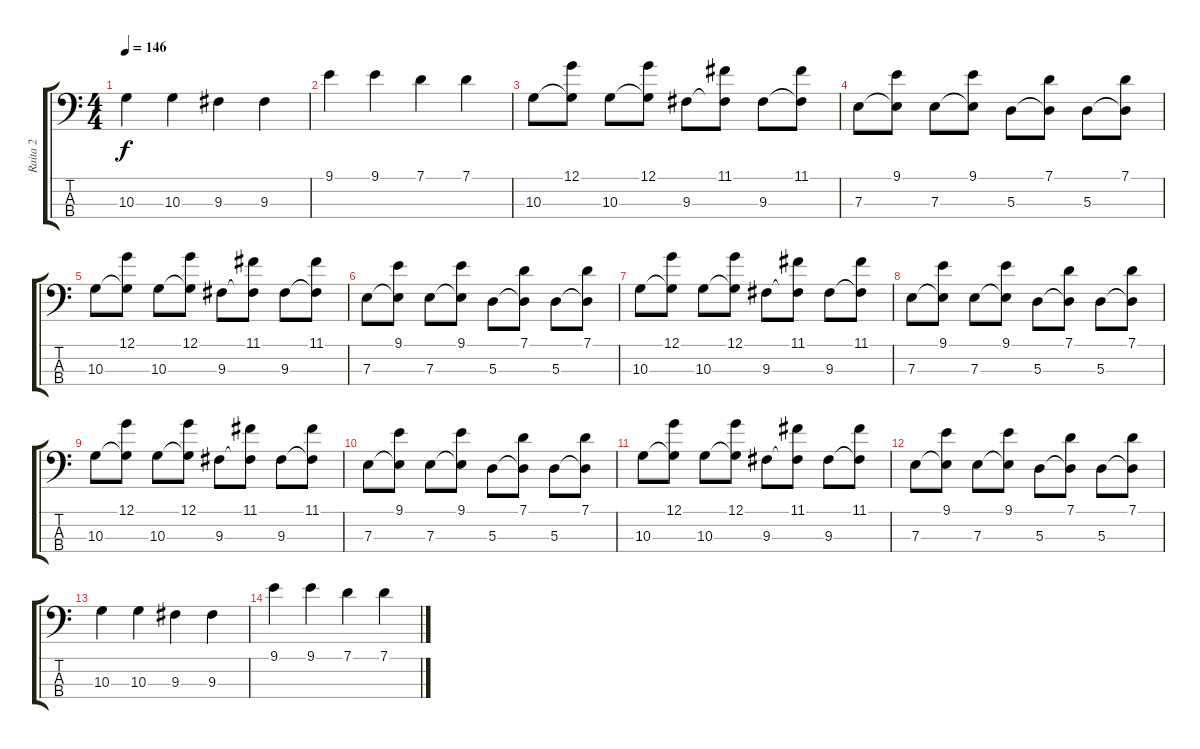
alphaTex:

\track ("Raita 2" "Raita 2") {instrument electricbassfinger}
\staff {score tabs}
\tuning (G2 D2 A1 E1) {hide}
\ts (4 4)
\tempo 146
\clef f4
\ks c
10.3.4{dy f} 10.3.4 9.3.4 9.3.4 |
9.1.4 9.1.4 7.1.4 7.1.4 |
10.3.8 (12.1 10.3{t}).8 10.3.8 (12.1 10.3{t}).8 9.3.8 (11.1 9.3{t}).8 9.3.8 (11.1 9.3{t}).8 |
7.3.8 (9.1 7.3{t}).8 7.3.8 (9.1 7.3{t}).8 5.3.8 (7.1 5.3{t}).8 5.3.8 (7.1 5.3{t}).8 |
10.3.8 (12.1 10.3{t}).8 10.3.8 (12.1 10.3{t}).8 9.3.8 (11.1 9.3{t}).8 9.3.8 (11.1 9.3{t}).8 |
7.3.8 (9.1 7.3{t}).8 7.3.8 (9.1 7.3{t}).8 5.3.8 (7.1 5.3{t}).8 5.3.8 (7.1 5.3{t}).8 |
10.3.8 (12.1 10.3{t}).8 10.3.8 (12.1 10.3{t}).8 9.3.8 (11.1 9.3{t}).8 9.3.8 (11.1 9.3{t}).8 |
7.3.8 (9.1 7.3{t}).8 7.3.8 (9.1 7.3{t}).8 5.3.8 (7.1 5.3{t}).8 5.3.8 (7.1 5.3{t}).8 |
10.3.8 (12.1 10.3{t}).8 10.3.8 (12.1 10.3{t}).8 9.3.8 (11.1 9.3{t}).8 9.3.8 (11.1 9.3{t}).8 |
7.3.8 (9.1 7.3{t}).8 7.3.8 (9.1 7.3{t}).8 5.3.8 (7.1 5.3{t}).8 5.3.8 (7.1 5.3{t}).8 |
10.3.8 (12.1 10.3{t}).8 10.3.8 (12.1 10.3{t}).8 9.3.8 (11.1 9.3{t}).8 9.3.8 (11.1 9.3{t}).8 |
7.3.8 (9.1 7.3{t}).8 7.3.8 (9.1 7.3{t}).8 5.3.8 (7.1 5.3{t}).8 5.3.8 (7.1 5.3{t}).8 |
10.3.4 10.3.4 9.3.4 9.3.4 |
9.1.4 9.1.4 7.1.4 7.1.4
